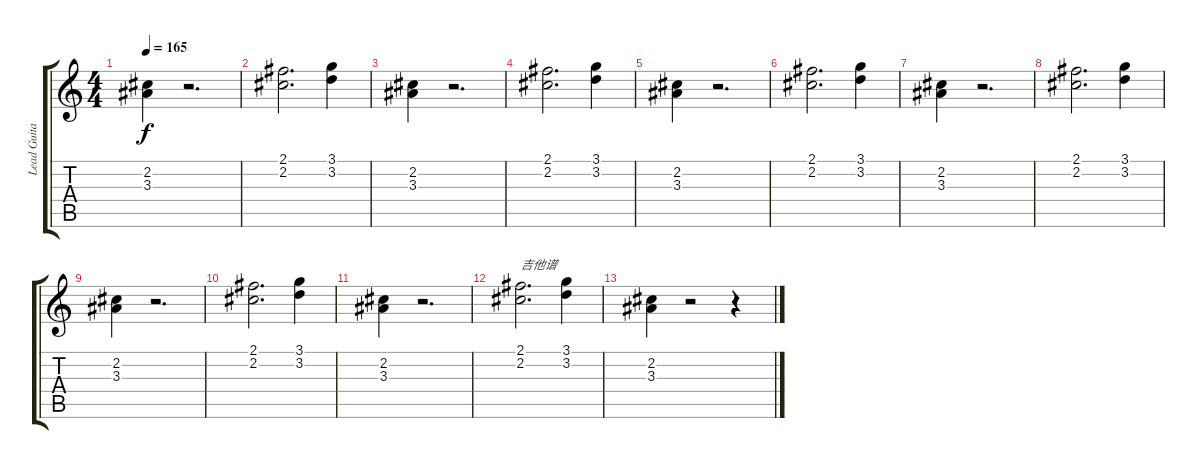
\track ("Lead Guitar 2" "Lead Guita") {instrument overdrivenguitar}
\staff {score tabs}
\tuning (E4 B3 G3 D3 A2 E2) {hide}
\ts (4 4)
\tempo 165
\clef g2
\ks c
(2.2 3.3).4{dy f} r.2{d} |
(2.1 2.2).2{d} (3.1 3.2).4 |
(2.2 3.3).4 r.2{d} |
(2.1 2.2).2{d} (3.1 3.2).4 |
(2.2 3.3).4 r.2{d} |
(2.1 2.2).2{d} (3.1 3.2).4 |
(2.2 3.3).4 r.2{d} |
(2.1 2.2).2{d} (3.1 3.2).4 |
(2.2 3.3).4 r.2{d} |
(2.1 2.2).2{d volume 13} (3.1 3.2).4{volume 10} |
(2.2 3.3).4{volume 9} r.2{d} |
(2.1 2.2).2{d txt "吉他谱" volume 6} (3.1 3.2).4{volume 4} |
(2.2 3.3).4{volume 3} r.2 r.4
